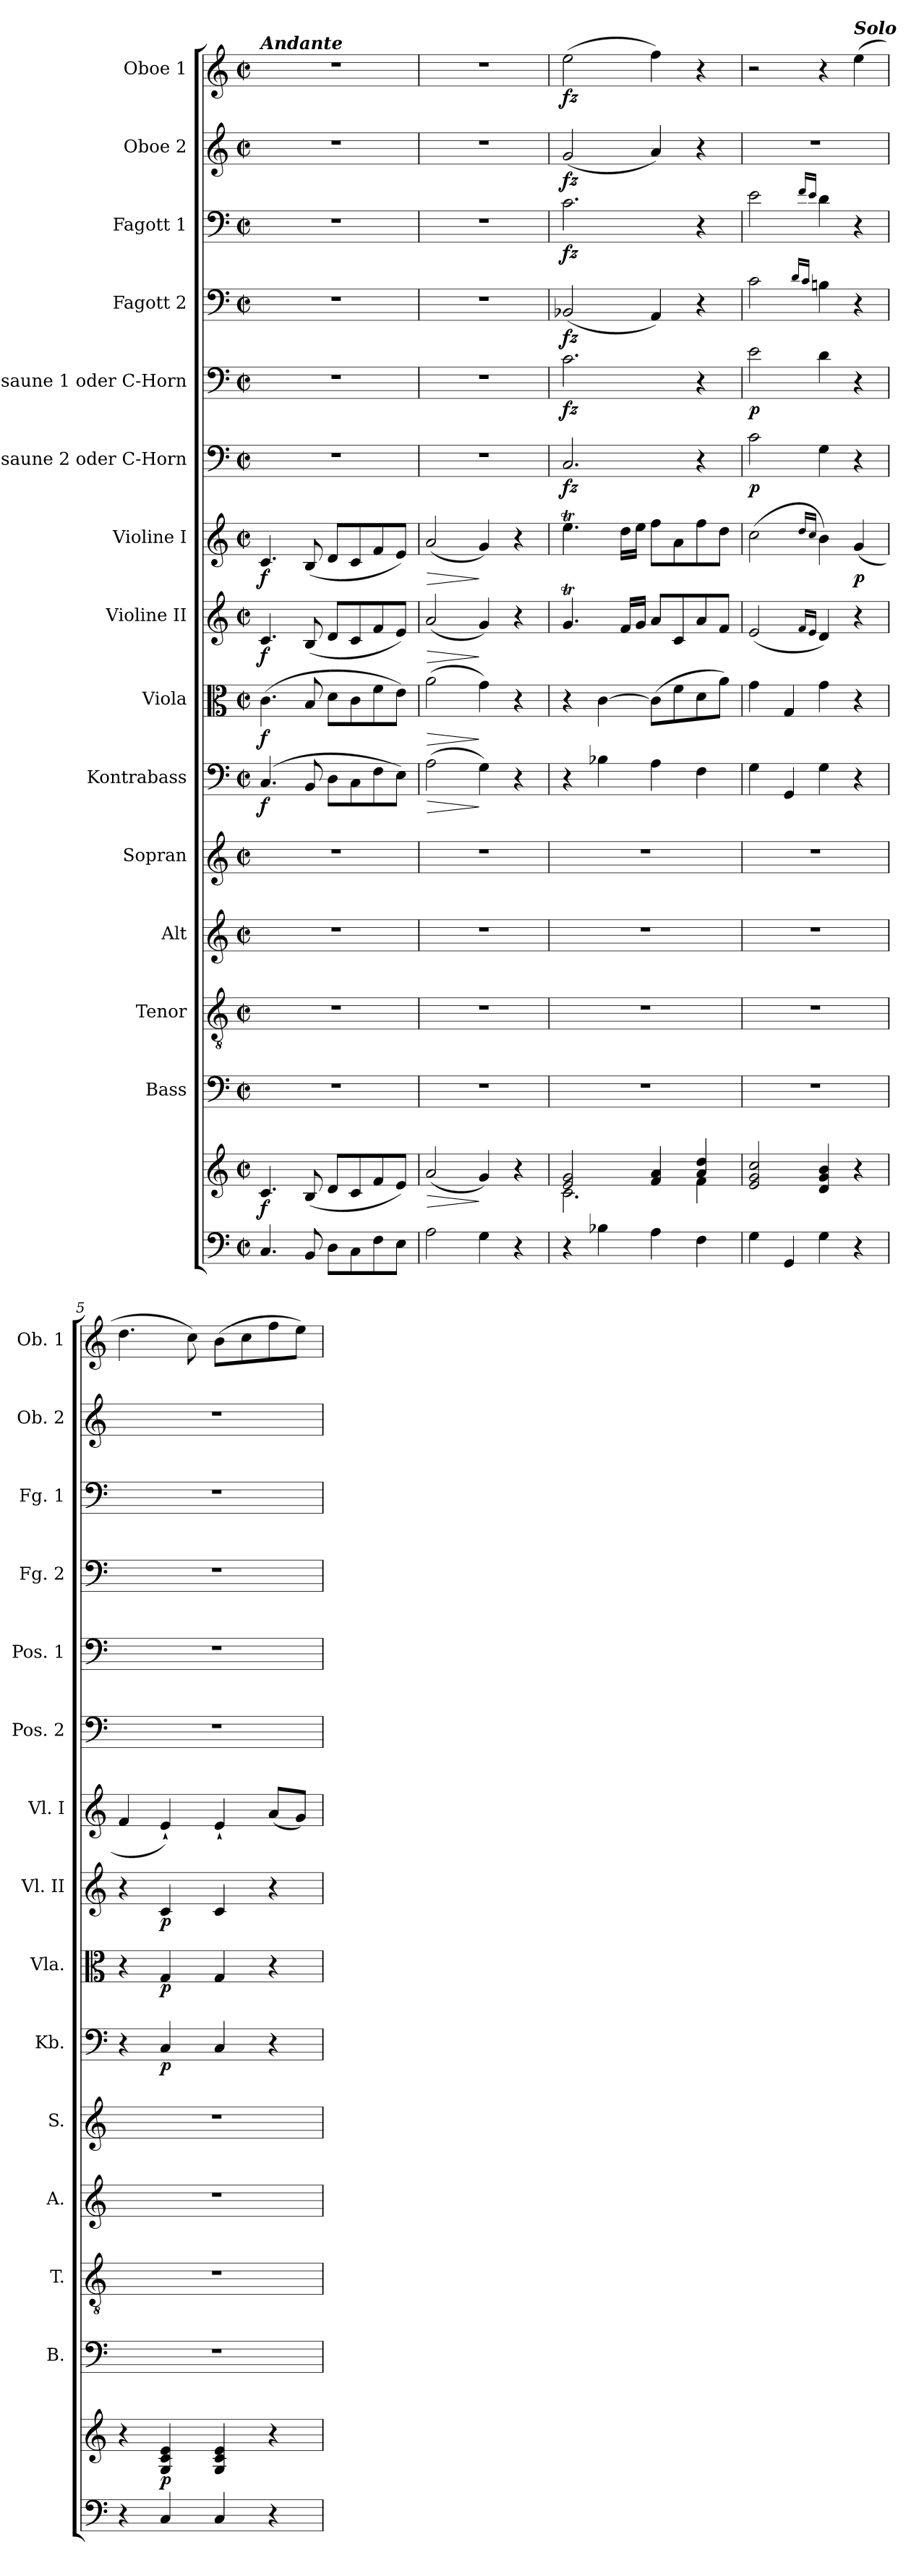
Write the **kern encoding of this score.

**kern	**kern	**dynam	**kern	**kern	**kern	**kern	**kern	**dynam	**kern	**dynam	**kern	**dynam	**kern	**dynam	**kern	**dynam	**kern	**dynam	**kern	**dynam	**kern	**dynam	**kern	**dynam	**kern	**dynam
*part15	*part15	*part15	*part14	*part13	*part12	*part11	*part10	*part10	*part9	*part9	*part8	*part8	*part7	*part7	*part6	*part6	*part5	*part5	*part4	*part4	*part3	*part3	*part2	*part2	*part1	*part1
*staff16	*staff15	*staff15/16	*staff14	*staff13	*staff12	*staff11	*staff10	*staff10	*staff9	*staff9	*staff8	*staff8	*staff7	*staff7	*staff6	*staff6	*staff5	*staff5	*staff4	*staff4	*staff3	*staff3	*staff2	*staff2	*staff1	*staff1
*	*	*	*I"Bass	*I"Tenor	*I"Alt	*I"Sopran	*I"Kontrabass	*	*I"Viola	*	*I"Violine II	*	*I"Violine I	*	*I"Posaune 2 oder C-Horn	*	*I"Posaune 1 oder C-Horn	*	*I"Fagott 2	*	*I"Fagott 1	*	*I"Oboe 2	*	*I"Oboe 1	*
*	*	*	*I'B.	*I'T.	*I'A.	*I'S.	*I'Kb.	*	*I'Vla.	*	*I'Vl. II	*	*I'Vl. I	*	*I'Pos. 2	*	*I'Pos. 1	*	*I'Fg. 2	*	*I'Fg. 1	*	*I'Ob. 2	*	*I'Ob. 1	*
*clefF4	*clefG2	*	*clefF4	*clefGv2	*clefG2	*clefG2	*clefF4	*	*clefC3	*	*clefG2	*	*clefG2	*	*clefF4	*	*clefF4	*	*clefF4	*	*clefF4	*	*clefG2	*	*clefG2	*
*	*	*	*	*	*	*	*ITrd7c12	*	*	*	*	*	*	*	*	*	*	*	*	*	*	*	*	*	*	*
*k[]	*k[]	*	*k[]	*k[]	*k[]	*k[]	*k[]	*	*k[]	*	*k[]	*	*k[]	*	*k[]	*	*k[]	*	*k[]	*	*k[]	*	*k[]	*	*k[]	*
*C:	*C:	*	*C:	*C:	*C:	*C:	*C:	*	*C:	*	*C:	*	*C:	*	*C:	*	*C:	*	*C:	*	*C:	*	*C:	*	*C:	*
*M2/2	*M2/2	*	*M2/2	*M2/2	*M2/2	*M2/2	*M2/2	*	*M2/2	*	*M2/2	*	*M2/2	*	*M2/2	*	*M2/2	*	*M2/2	*	*M2/2	*	*M2/2	*	*M2/2	*
*met(c|)	*met(c|)	*	*met(c|)	*met(c|)	*met(c|)	*met(c|)	*met(c|)	*	*met(c|)	*	*met(c|)	*	*met(c|)	*	*met(c|)	*	*met(c|)	*	*met(c|)	*	*met(c|)	*	*met(c|)	*	*met(c|)	*
=1	=1	=1	=1	=1	=1	=1	=1	=1	=1	=1	=1	=1	=1	=1	=1	=1	=1	=1	=1	=1	=1	=1	=1	=1	=1	=1
!	!	!	!	!	!	!	!	!	!	!	!	!	!	!	!	!	!	!	!	!	!	!	!	!	!LO:TX:a:Bi:t=Andante	!
!	!	!LO:DY:b	!	!	!	!	!	!LO:DY:b	!	!LO:DY:b	!	!LO:DY:b	!	!LO:DY:b	!	!	!	!	!	!	!	!	!	!	!	!
4.C/	4.c/	f	1r	1r	1r	1r	(4.CC/	f	(>4.c\	f	4.c/	f	4.c/	f	1r	.	1r	.	1r	.	1r	.	1r	.	1r	.
8BB/	(<8B/	.	.	.	.	.	8BBB/	.	8B/	.	(<8B/	.	(<8B/	.	.	.	.	.	.	.	.	.	.	.	.	.
8D\L	8d/L	.	.	.	.	.	8DD\L	.	8d\L	.	8d/L	.	8d/L	.	.	.	.	.	.	.	.	.	.	.	.	.
8C\	8c/	.	.	.	.	.	8CC\	.	8c\	.	8c/	.	8c/	.	.	.	.	.	.	.	.	.	.	.	.	.
8F\	8f/	.	.	.	.	.	8FF\	.	8f\	.	8f/	.	8f/	.	.	.	.	.	.	.	.	.	.	.	.	.
8E\J	8e/J)	.	.	.	.	.	8EE\J)	.	8e\J)	.	8e/J)	.	8e/J)	.	.	.	.	.	.	.	.	.	.	.	.	.
=2	=2	=2	=2	=2	=2	=2	=2	=2	=2	=2	=2	=2	=2	=2	=2	=2	=2	=2	=2	=2	=2	=2	=2	=2	=2	=2
!	!	!LO:HP:b	!	!	!	!	!	!LO:HP:b	!	!LO:HP:b	!	!LO:HP:b	!	!LO:HP:b	!	!	!	!	!	!	!	!	!	!	!	!
2A\	(<2a/	>	1r	1r	1r	1r	(>2AA\	>	(>2a\	>	(<2a/	>	(<2a/	>	1r	.	1r	.	1r	.	1r	.	1r	.	1r	.
4G\	4g/)	]	.	.	.	.	4GG\)	]	4g\)	]	4g/)	]	4g/)	]	.	.	.	.	.	.	.	.	.	.	.	.
4r	4r	.	.	.	.	.	4r	.	4r	.	4r	.	4r	.	.	.	.	.	.	.	.	.	.	.	.	.
=3	=3	=3	=3	=3	=3	=3	=3	=3	=3	=3	=3	=3	=3	=3	=3	=3	=3	=3	=3	=3	=3	=3	=3	=3	=3	=3
*	*^	*	*	*	*	*	*	*	*	*	*	*	*	*	*	*	*	*	*	*	*	*	*	*	*	*
!	!	!	!	!	!	!	!	!	!	!	!	!	!	!	!	!	!LO:DY:b	!	!LO:DY:b	!	!LO:DY:b	!	!LO:DY:b	!	!LO:DY:b	!	!LO:DY:b
4r	2e/ 2g/	2.c\	.	1r	1r	1r	1r	4r	.	4r	.	4.gT/	.	4.eet\	.	2.C/	fz	2.c\	fz	(<2BB-X/	fz	2.c\	fz	(<2g/	fz	(>2ee\	fz
4B-X\	.	.	.	.	.	.	.	4BB-X\	.	[4c\	.	.	.	.	.	.	.	.	.	.	.	.	.	.	.	.	.
.	.	.	.	.	.	.	.	.	.	.	.	16f/LL	.	16dd\LL	.	.	.	.	.	.	.	.	.	.	.	.	.
.	.	.	.	.	.	.	.	.	.	.	.	16g/JJ	.	16ee\JJ	.	.	.	.	.	.	.	.	.	.	.	.	.
4A\	4f/ 4a/	.	.	.	.	.	.	4AA\	.	(>8c\L]	.	8a/L	.	8ff\L	.	.	.	.	.	4AA/)	.	.	.	4a/)	.	4ff\)	.
.	.	.	.	.	.	.	.	.	.	8f\	.	8c/	.	8a\	.	.	.	.	.	.	.	.	.	.	.	.	.
4F\	4a/ 4dd/	4f\	.	.	.	.	.	4FF\	.	8d\	.	8a/	.	8ff\	.	4r	.	4r	.	4r	.	4r	.	4r	.	4r	.
.	.	.	.	.	.	.	.	.	.	8a\J)	.	8f/J	.	8dd\J	.	.	.	.	.	.	.	.	.	.	.	.	.
*	*v	*v	*	*	*	*	*	*	*	*	*	*	*	*	*	*	*	*	*	*	*	*	*	*	*	*	*
=4	=4	=4	=4	=4	=4	=4	=4	=4	=4	=4	=4	=4	=4	=4	=4	=4	=4	=4	=4	=4	=4	=4	=4	=4	=4	=4
!	!	!	!	!	!	!	!	!	!	!	!	!	!	!	!	!LO:DY:b	!	!LO:DY:b	!	!	!	!	!	!	!	!
4G\	2e/ 2g/ 2cc/	.	1r	1r	1r	1r	4GG\	.	4g\	.	(<2e/	.	(>2cc\	.	2c\	p	2e\	p	2c\	.	2e\	.	1r	.	2r	.
4GG/	.	.	.	.	.	.	4GGG/	.	4G/	.	.	.	.	.	.	.	.	.	.	.	.	.	.	.	.	.
.	.	.	.	.	.	.	.	.	.	.	16qf/LL	.	16qdd/LL	.	.	.	.	.	16qd/LL	.	16qf/LL	.	.	.	.	.
.	.	.	.	.	.	.	.	.	.	.	16qe/JJ	.	16qcc/JJ	.	.	.	.	.	16qc/JJ	.	16qe/JJ	.	.	.	.	.
4G\	4d/ 4g/ 4b/	.	.	.	.	.	4GG\	.	4g\	.	4d/)	.	4b\)	.	4G\	.	4d\	.	4Bn\	.	4d\	.	.	.	4r	.
!	!	!	!	!	!	!	!	!	!	!	!	!	!	!	!	!	!	!	!	!	!	!	!	!	!LO:TX:a:Bi:t=Solo	!
!	!	!	!	!	!	!	!	!	!	!	!	!	!	!LO:DY:b	!	!	!	!	!	!	!	!	!	!	!	!
4r	4r	.	.	.	.	.	4r	.	4r	.	4r	.	(<4g/	p	4r	.	4r	.	4r	.	4r	.	.	.	(>4ee\	.
=5	=5	=5	=5	=5	=5	=5	=5	=5	=5	=5	=5	=5	=5	=5	=5	=5	=5	=5	=5	=5	=5	=5	=5	=5	=5	=5
4r	4r	.	1r	1r	1r	1r	4r	.	4r	.	4r	.	4f/	.	1r	.	1r	.	1r	.	1r	.	1r	.	4.dd\	.
!	!	!LO:DY:b	!	!	!	!	!	!LO:DY:b	!	!LO:DY:b	!	!LO:DY:b	!	!	!	!	!	!	!	!	!	!	!	!	!	!
4C/	4G/ 4c/ 4e/	p	.	.	.	.	4CC/	p	4G/	p	4c/	p	4e`</)	.	.	.	.	.	.	.	.	.	.	.	.	.
.	.	.	.	.	.	.	.	.	.	.	.	.	.	.	.	.	.	.	.	.	.	.	.	.	8cc\)	.
4C/	4G/ 4c/ 4e/	.	.	.	.	.	4CC/	.	4G/	.	4c/	.	4e`</	.	.	.	.	.	.	.	.	.	.	.	(>8b\L	.
.	.	.	.	.	.	.	.	.	.	.	.	.	.	.	.	.	.	.	.	.	.	.	.	.	8cc\	.
4r	4r	.	.	.	.	.	4r	.	4r	.	4r	.	(<8a/L	.	.	.	.	.	.	.	.	.	.	.	8ff\	.
.	.	.	.	.	.	.	.	.	.	.	.	.	8g/J)	.	.	.	.	.	.	.	.	.	.	.	8ee\J)	.
=	=	=	=	=	=	=	=	=	=	=	=	=	=	=	=	=	=	=	=	=	=	=	=	=	=	=
*-	*-	*-	*-	*-	*-	*-	*-	*-	*-	*-	*-	*-	*-	*-	*-	*-	*-	*-	*-	*-	*-	*-	*-	*-	*-	*-
